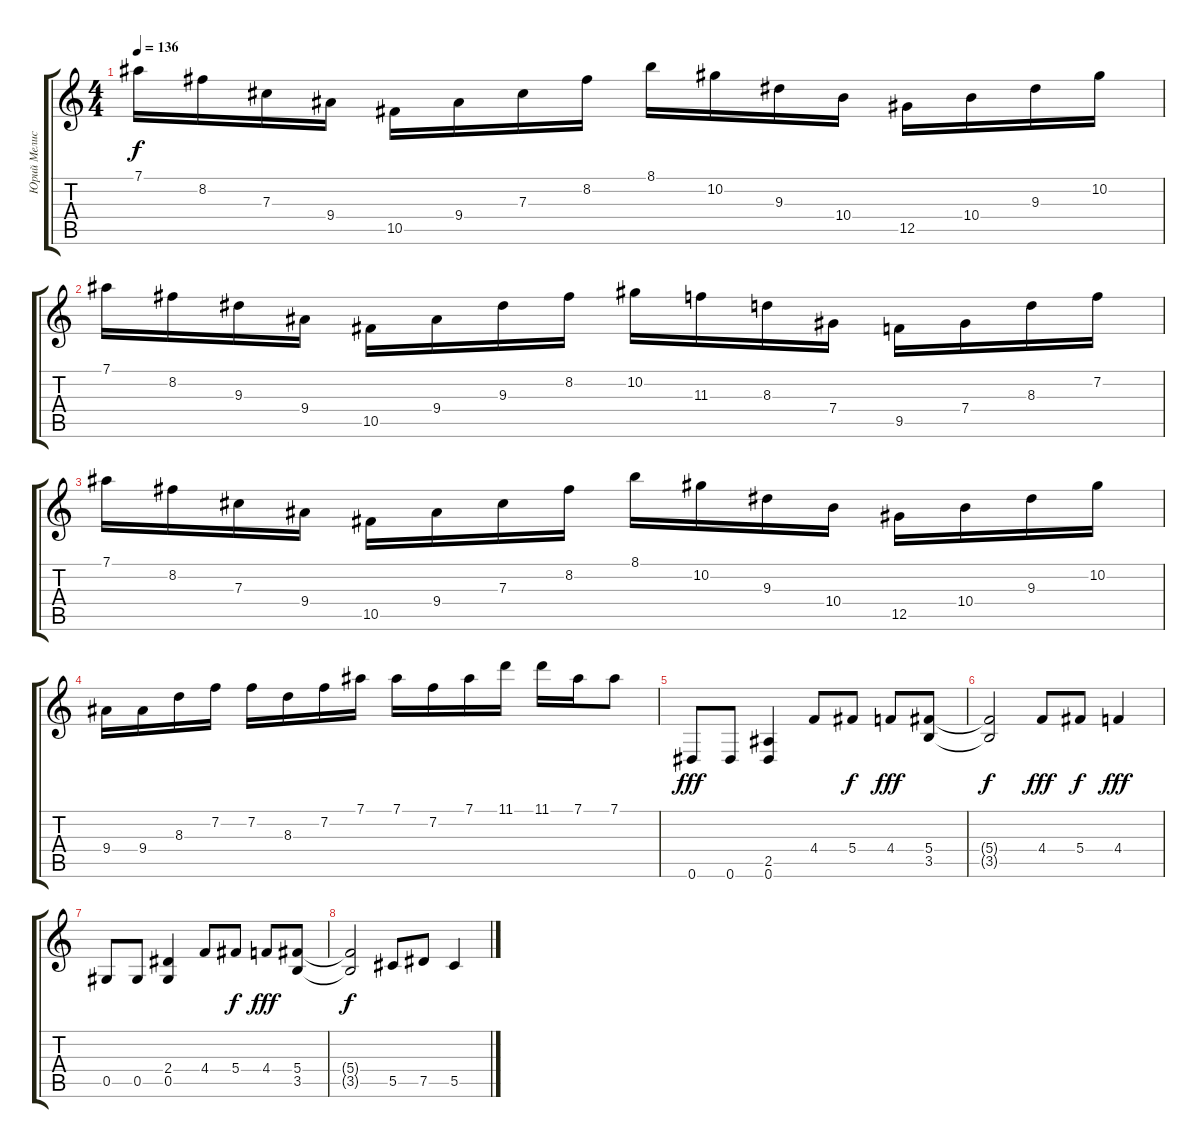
\track ("Юрий Мелисов" "Юрий Мелис") {instrument distortionguitar}
\staff {score tabs}
\tuning (Eb4 Bb3 Gb3 Db3 Ab2 Eb2) {hide}
\ts (4 4)
\tempo 136
\clef g2
\ks c
7.1.16{dy f} 8.2.16 7.3.16 9.4.16 10.5.16 9.4.16 7.3.16 8.2.16 8.1.16 10.2.16 9.3.16 10.4.16 12.5.16 10.4.16 9.3.16 10.2.16 |
7.1.16{balance 3} 8.2.16 9.3.16 9.4.16 10.5.16 9.4.16 9.3.16 8.2.16 10.2.16 11.3.16 8.3.16 7.4.16 9.5.16 7.4.16 8.3.16 7.2.16 |
7.1.16 8.2.16 7.3.16 9.4.16 10.5.16 9.4.16 7.3.16 8.2.16 8.1.16 10.2.16 9.3.16 10.4.16 12.5.16 10.4.16 9.3.16 10.2.16 |
9.4.16{balance 8} 9.4.16 8.3.16 7.2.16 7.2.16 8.3.16 7.2.16 7.1.16 7.1.16 7.2.16 7.1.16 11.1.16 11.1.16 7.1.16 7.1.8 |
0.6.8{dy fff} 0.6.8 (2.5 0.6).4 4.4.8 5.4.8{dy f} 4.4.8{dy fff} (5.4 3.5).8 |
(5.4{t} 3.5{t}).2{dy f} 4.4.8{dy fff} 5.4.8{dy f} 4.4.4{dy fff} |
0.5.8 0.5.8 (2.4 0.5).4 4.4.8 5.4.8{dy f} 4.4.8{dy fff} (5.4 3.5).8 |
(5.4{t} 3.5{t}).2{dy f} 5.5.8 7.5.8 5.5.4
